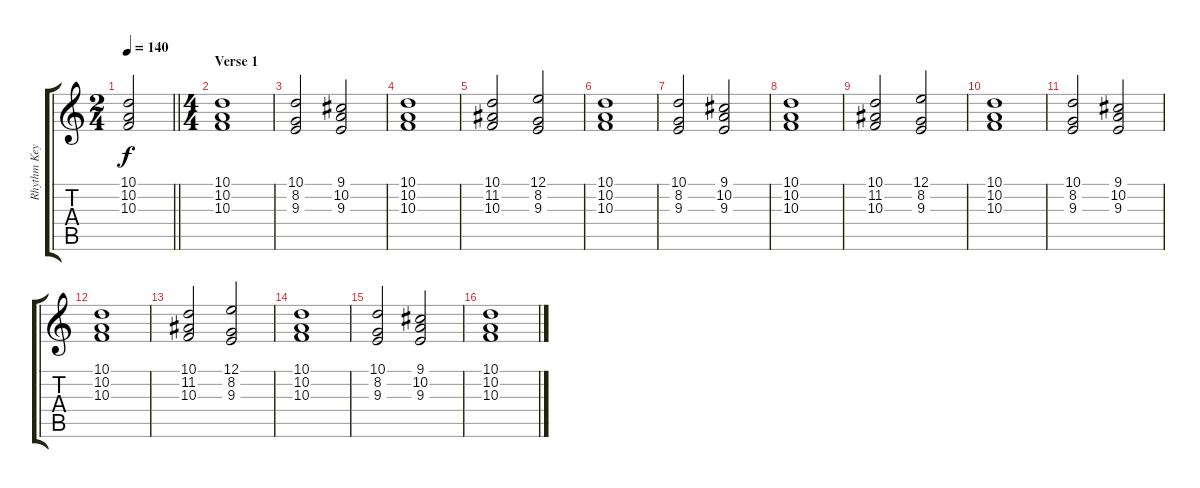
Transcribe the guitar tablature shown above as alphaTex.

\track ("Rhythm Keyboard" "Rhythm Key") {instrument pad4choir}
\staff {score tabs}
\tuning (E4 B3 G3 D3 A2 E2) {hide}
\ts (2 4)
\tempo 140
\clef g2
\barLineRight lightlight
\ks c
(10.1 10.2 10.3).2{dy f} |
\ts (4 4)
\section ("" "Verse 1")
(10.1 10.2 10.3).1 |
(10.1 8.2 9.3).2 (9.1 10.2 9.3).2 |
(10.1 10.2 10.3).1 |
(10.1 11.2 10.3).2 (12.1 8.2 9.3).2 |
(10.1 10.2 10.3).1 |
(10.1 8.2 9.3).2 (9.1 10.2 9.3).2 |
(10.1 10.2 10.3).1 |
(10.1 11.2 10.3).2 (12.1 8.2 9.3).2 |
(10.1 10.2 10.3).1 |
(10.1 8.2 9.3).2 (9.1 10.2 9.3).2 |
(10.1 10.2 10.3).1 |
(10.1 11.2 10.3).2 (12.1 8.2 9.3).2 |
(10.1 10.2 10.3).1 |
(10.1 8.2 9.3).2 (9.1 10.2 9.3).2 |
(10.1 10.2 10.3).1
